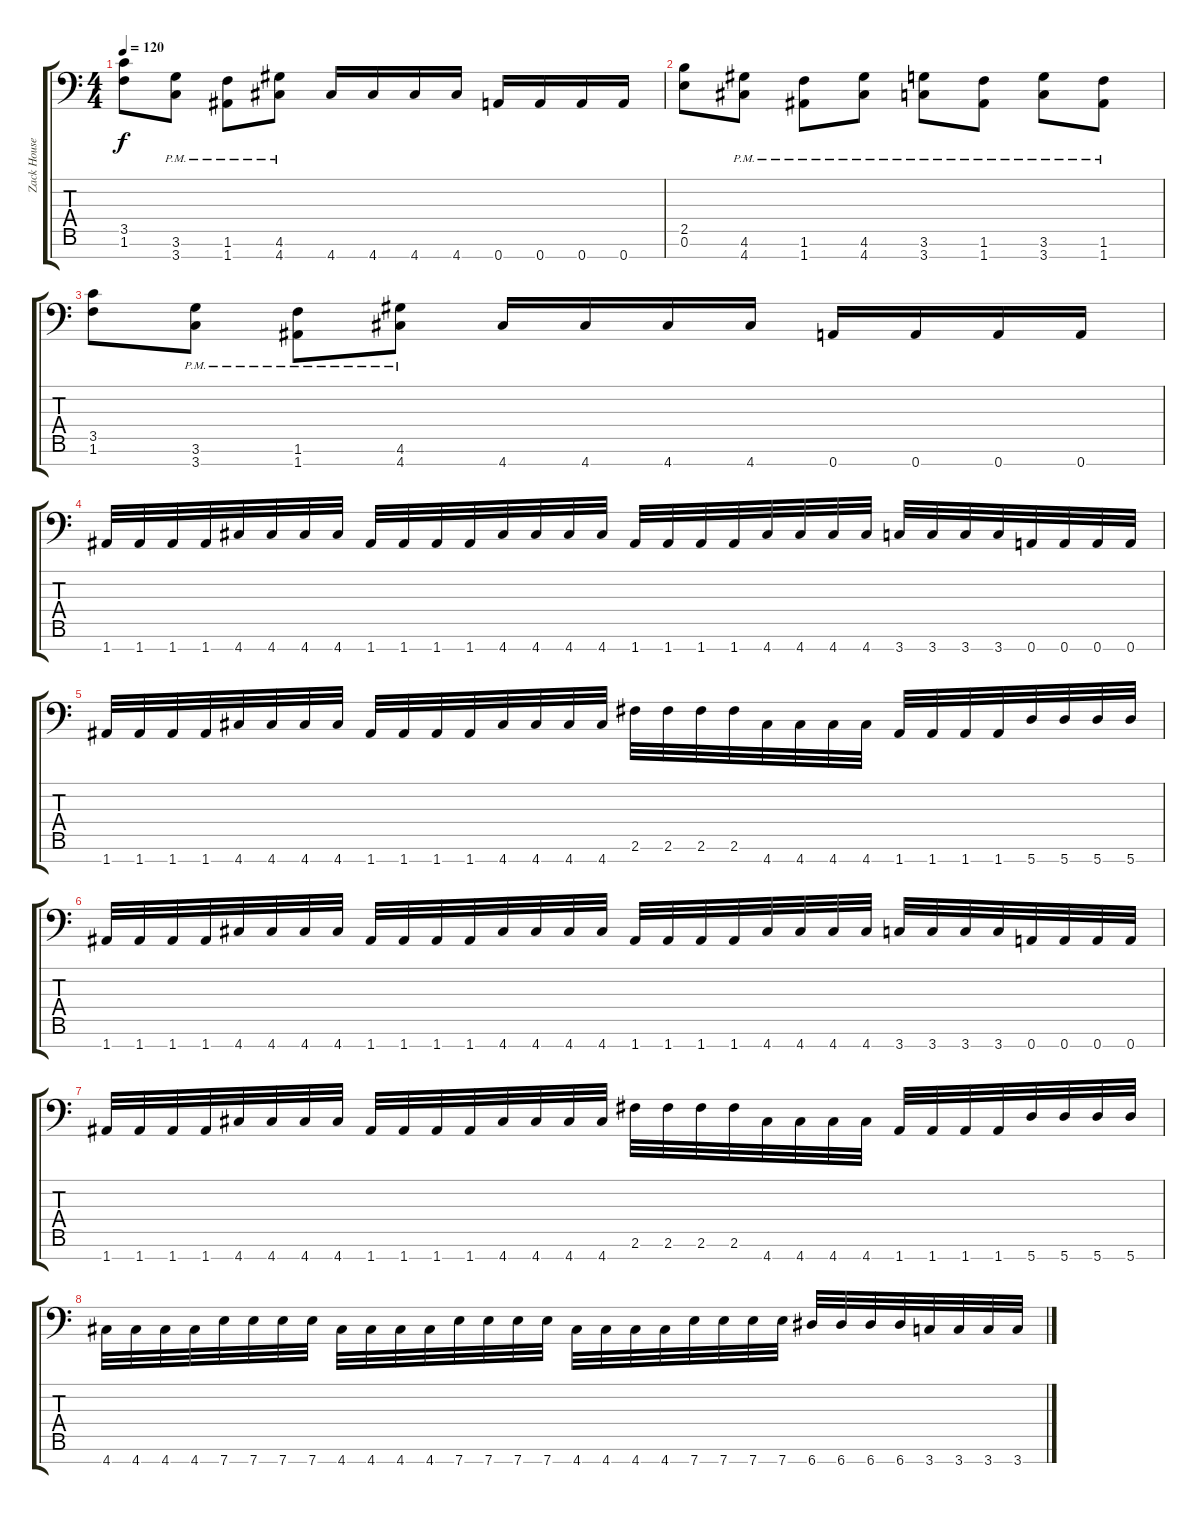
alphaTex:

\track ("Zack Householder" "Zack House") {instrument distortionguitar}
\staff {score tabs}
\tuning (E4 B3 G3 D3 A2 E2 A1) {hide}
\ts (4 4)
\tempo 120
\clef f4
\ks c
(3.5 1.6).8{dy f} (3.6{pm} 3.7{pm}).8 (1.6{pm} 1.7{pm}).8 (4.6{pm} 4.7{pm}).8 4.7.16 4.7.16 4.7.16 4.7.16 0.7.16 0.7.16 0.7.16 0.7.16 |
(2.5 0.6).8 (4.6{pm} 4.7{pm}).8 (1.6{pm} 1.7{pm}).8 (4.6{pm} 4.7{pm}).8 (3.6{pm} 3.7{pm}).8 (1.6{pm} 1.7{pm}).8 (3.6{pm} 3.7{pm}).8 (1.6{pm} 1.7{pm}).8 |
(3.5 1.6).8 (3.6{pm} 3.7{pm}).8 (1.6{pm} 1.7{pm}).8 (4.6{pm} 4.7{pm}).8 4.7.16 4.7.16 4.7.16 4.7.16 0.7.16 0.7.16 0.7.16 0.7.16 |
1.7.32 1.7.32 1.7.32 1.7.32 4.7.32 4.7.32 4.7.32 4.7.32 1.7.32 1.7.32 1.7.32 1.7.32 4.7.32 4.7.32 4.7.32 4.7.32 1.7.32 1.7.32 1.7.32 1.7.32 4.7.32 4.7.32 4.7.32 4.7.32 3.7.32 3.7.32 3.7.32 3.7.32 0.7.32 0.7.32 0.7.32 0.7.32 |
1.7.32 1.7.32 1.7.32 1.7.32 4.7.32 4.7.32 4.7.32 4.7.32 1.7.32 1.7.32 1.7.32 1.7.32 4.7.32 4.7.32 4.7.32 4.7.32 2.6.32 2.6.32 2.6.32 2.6.32 4.7.32 4.7.32 4.7.32 4.7.32 1.7.32 1.7.32 1.7.32 1.7.32 5.7.32 5.7.32 5.7.32 5.7.32 |
1.7.32 1.7.32 1.7.32 1.7.32 4.7.32 4.7.32 4.7.32 4.7.32 1.7.32 1.7.32 1.7.32 1.7.32 4.7.32 4.7.32 4.7.32 4.7.32 1.7.32 1.7.32 1.7.32 1.7.32 4.7.32 4.7.32 4.7.32 4.7.32 3.7.32 3.7.32 3.7.32 3.7.32 0.7.32 0.7.32 0.7.32 0.7.32 |
1.7.32 1.7.32 1.7.32 1.7.32 4.7.32 4.7.32 4.7.32 4.7.32 1.7.32 1.7.32 1.7.32 1.7.32 4.7.32 4.7.32 4.7.32 4.7.32 2.6.32 2.6.32 2.6.32 2.6.32 4.7.32 4.7.32 4.7.32 4.7.32 1.7.32 1.7.32 1.7.32 1.7.32 5.7.32 5.7.32 5.7.32 5.7.32 |
4.7.32 4.7.32 4.7.32 4.7.32 7.7.32 7.7.32 7.7.32 7.7.32 4.7.32 4.7.32 4.7.32 4.7.32 7.7.32 7.7.32 7.7.32 7.7.32 4.7.32 4.7.32 4.7.32 4.7.32 7.7.32 7.7.32 7.7.32 7.7.32 6.7.32 6.7.32 6.7.32 6.7.32 3.7.32 3.7.32 3.7.32 3.7.32
